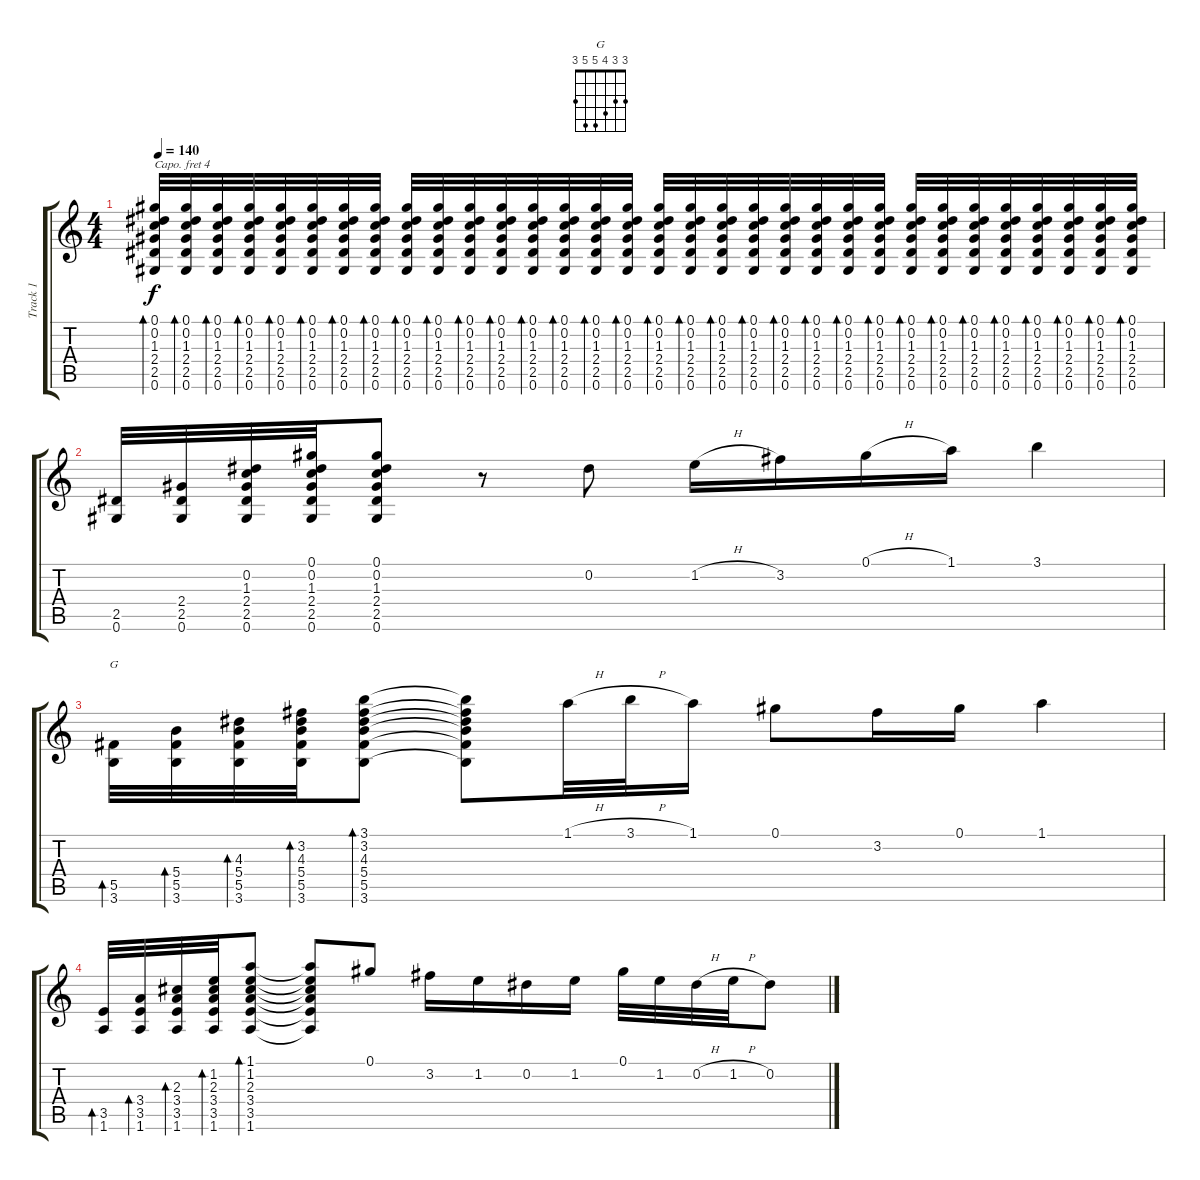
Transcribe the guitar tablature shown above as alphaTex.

\track ("Track 1" "Track 1") {instrument acousticguitarnylon}
\staff {score tabs}
\capo 4
\tuning (E4 B3 G3 D3 A2 E2) {hide}
\chord ("G" 3 3 4 5 5 3)
\ts (4 4)
\tempo 140
\clef g2
\ks c
(0.1 0.2 1.3 2.4 2.5 0.6).32{bd 60 dy f} (0.1 0.2 1.3 2.4 2.5 0.6).32{bd 60} (0.1 0.2 1.3 2.4 2.5 0.6).32{bd 60} (0.1 0.2 1.3 2.4 2.5 0.6).32{bd 60} (0.1 0.2 1.3 2.4 2.5 0.6).32{bd 60} (0.1 0.2 1.3 2.4 2.5 0.6).32{bd 60} (0.1 0.2 1.3 2.4 2.5 0.6).32{bd 60} (0.1 0.2 1.3 2.4 2.5 0.6).32{bd 60} (0.1 0.2 1.3 2.4 2.5 0.6).32{bd 60} (0.1 0.2 1.3 2.4 2.5 0.6).32{bd 60} (0.1 0.2 1.3 2.4 2.5 0.6).32{bd 60} (0.1 0.2 1.3 2.4 2.5 0.6).32{bd 60} (0.1 0.2 1.3 2.4 2.5 0.6).32{bd 60} (0.1 0.2 1.3 2.4 2.5 0.6).32{bd 60} (0.1 0.2 1.3 2.4 2.5 0.6).32{bd 60} (0.1 0.2 1.3 2.4 2.5 0.6).32{bd 60} (0.1 0.2 1.3 2.4 2.5 0.6).32{bd 60} (0.1 0.2 1.3 2.4 2.5 0.6).32{bd 60} (0.1 0.2 1.3 2.4 2.5 0.6).32{bd 60} (0.1 0.2 1.3 2.4 2.5 0.6).32{bd 60} (0.1 0.2 1.3 2.4 2.5 0.6).32{bd 60} (0.1 0.2 1.3 2.4 2.5 0.6).32{bd 60} (0.1 0.2 1.3 2.4 2.5 0.6).32{bd 60} (0.1 0.2 1.3 2.4 2.5 0.6).32{bd 60} (0.1 0.2 1.3 2.4 2.5 0.6).32{bd 60} (0.1 0.2 1.3 2.4 2.5 0.6).32{bd 60} (0.1 0.2 1.3 2.4 2.5 0.6).32{bd 60} (0.1 0.2 1.3 2.4 2.5 0.6).32{bd 60} (0.1 0.2 1.3 2.4 2.5 0.6).32{bd 60} (0.1 0.2 1.3 2.4 2.5 0.6).32{bd 60} (0.1 0.2 1.3 2.4 2.5 0.6).32{bd 60} (0.1 0.2 1.3 2.4 2.5 0.6).32{bd 60} |
(2.5 0.6).32 (2.4 2.5 0.6).32 (0.2 1.3 2.4 2.5 0.6).32 (0.1 0.2 1.3 2.4 2.5 0.6).32 (0.1 0.2 1.3 2.4 2.5 0.6).8 r.8 0.2.8 1.2{h}.16 3.2.16 0.1{h}.16 1.1.16 3.1.4 |
(5.5 3.6).32{bd 30 ch "G"} (5.4 5.5 3.6).32{bd 30} (4.3 5.4 5.5 3.6).32{bd 30} (3.2 4.3 5.4 5.5 3.6).32{bd 30} (3.1 3.2 4.3 5.4 5.5 3.6).8{bd 30} (3.1{t} 3.2{t} 4.3{t} 5.4{t} 5.5{t} 3.6{t}).8 1.1{h}.32 3.1{h}.32 1.1.16 0.1.8 3.2.16 0.1.16 1.1.4 |
(3.5 1.6).32{bd 30} (3.4 3.5 1.6).32{bd 30} (2.3 3.4 3.5 1.6).32{bd 30} (1.2 2.3 3.4 3.5 1.6).32{bd 30} (1.1 1.2 2.3 3.4 3.5 1.6).8{bd 30} (1.1{t} 1.2{t} 2.3{t} 3.4{t} 3.5{t} 1.6{t}).8 0.1.8 3.2.16 1.2.16 0.2.16 1.2.16 0.1.32 1.2.32 0.2{h}.32 1.2{h}.32 0.2.8
